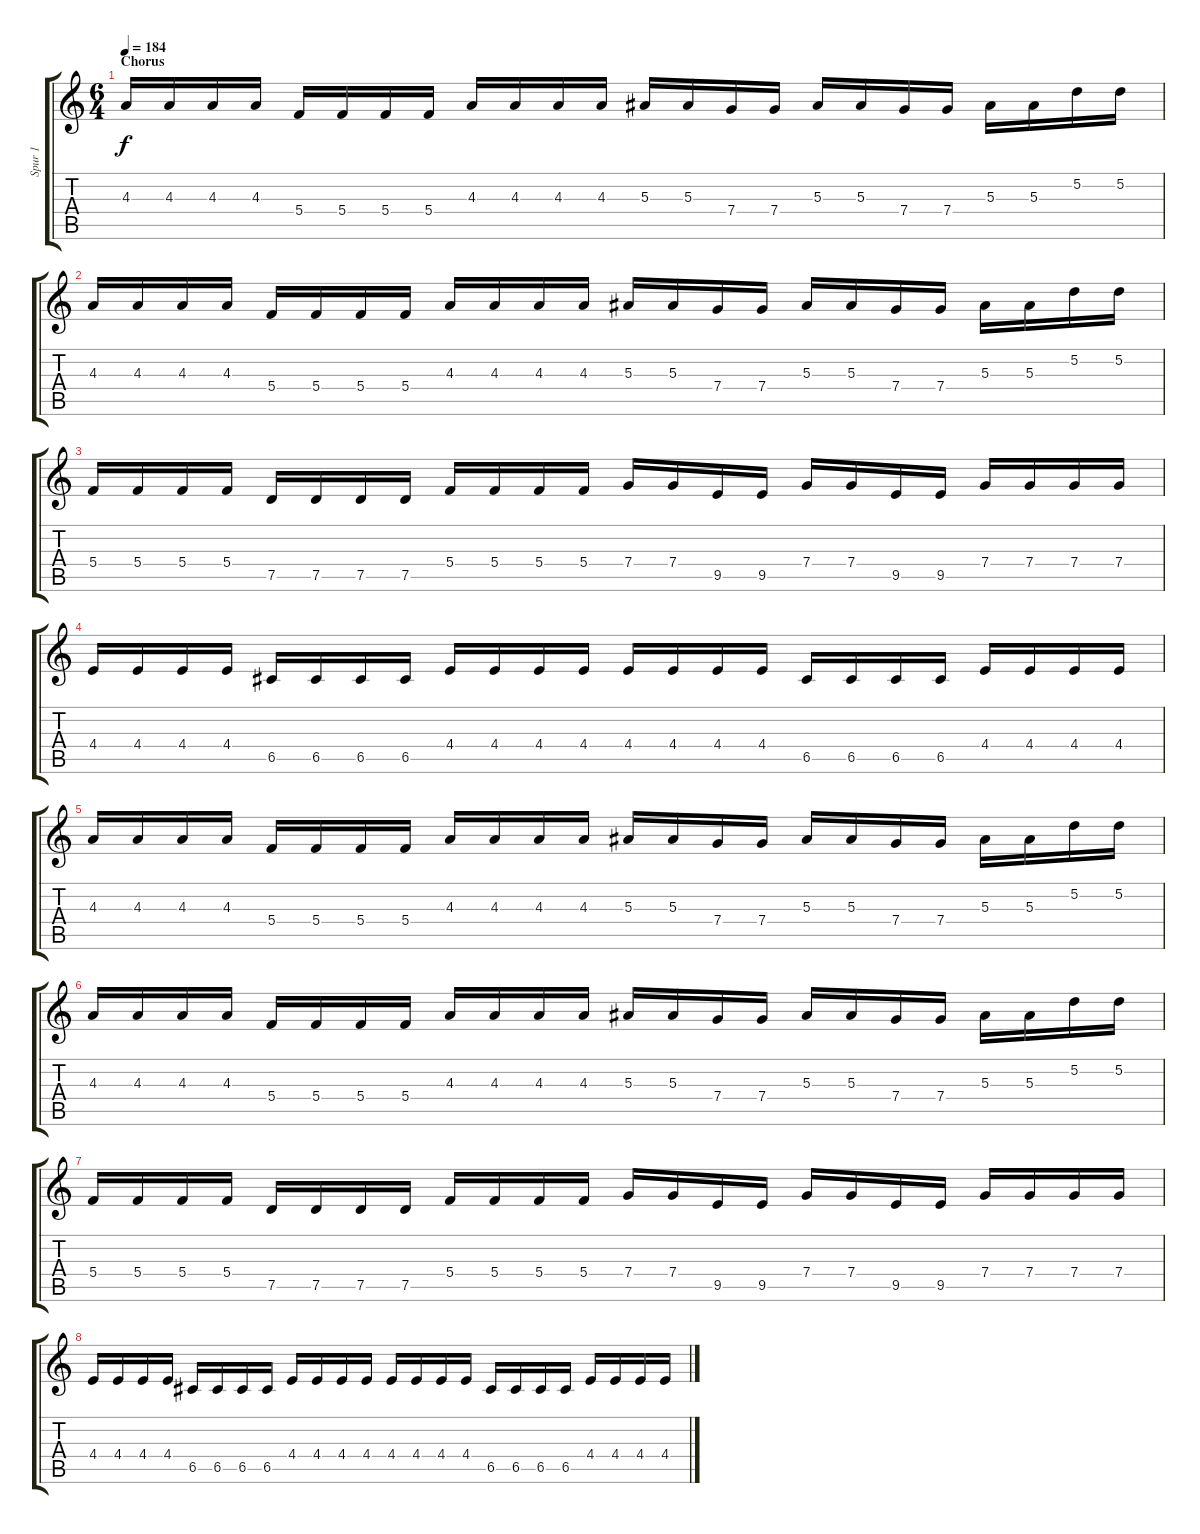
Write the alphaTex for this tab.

\track ("Spur 1" "Spur 1") {instrument distortionguitar}
\staff {score tabs}
\tuning (D4 A3 F3 C3 G2 D2) {hide}
\ts (6 4)
\section ("" "Chorus")
\tempo 184
\clef g2
\ks c
4.3.16{dy f} 4.3.16 4.3.16 4.3.16 5.4.16 5.4.16 5.4.16 5.4.16 4.3.16 4.3.16 4.3.16 4.3.16 5.3.16 5.3.16 7.4.16 7.4.16 5.3.16 5.3.16 7.4.16 7.4.16 5.3.16 5.3.16 5.2.16 5.2.16 |
4.3.16 4.3.16 4.3.16 4.3.16 5.4.16 5.4.16 5.4.16 5.4.16 4.3.16 4.3.16 4.3.16 4.3.16 5.3.16 5.3.16 7.4.16 7.4.16 5.3.16 5.3.16 7.4.16 7.4.16 5.3.16 5.3.16 5.2.16 5.2.16 |
5.4.16 5.4.16 5.4.16 5.4.16 7.5.16 7.5.16 7.5.16 7.5.16 5.4.16 5.4.16 5.4.16 5.4.16 7.4.16 7.4.16 9.5.16 9.5.16 7.4.16 7.4.16 9.5.16 9.5.16 7.4.16 7.4.16 7.4.16 7.4.16 |
4.4.16 4.4.16 4.4.16 4.4.16 6.5.16 6.5.16 6.5.16 6.5.16 4.4.16 4.4.16 4.4.16 4.4.16 4.4.16 4.4.16 4.4.16 4.4.16 6.5.16 6.5.16 6.5.16 6.5.16 4.4.16 4.4.16 4.4.16 4.4.16 |
4.3.16 4.3.16 4.3.16 4.3.16 5.4.16 5.4.16 5.4.16 5.4.16 4.3.16 4.3.16 4.3.16 4.3.16 5.3.16 5.3.16 7.4.16 7.4.16 5.3.16 5.3.16 7.4.16 7.4.16 5.3.16 5.3.16 5.2.16 5.2.16 |
4.3.16 4.3.16 4.3.16 4.3.16 5.4.16 5.4.16 5.4.16 5.4.16 4.3.16 4.3.16 4.3.16 4.3.16 5.3.16 5.3.16 7.4.16 7.4.16 5.3.16 5.3.16 7.4.16 7.4.16 5.3.16 5.3.16 5.2.16 5.2.16 |
5.4.16 5.4.16 5.4.16 5.4.16 7.5.16 7.5.16 7.5.16 7.5.16 5.4.16 5.4.16 5.4.16 5.4.16 7.4.16 7.4.16 9.5.16 9.5.16 7.4.16 7.4.16 9.5.16 9.5.16 7.4.16 7.4.16 7.4.16 7.4.16 |
4.4.16 4.4.16 4.4.16 4.4.16 6.5.16 6.5.16 6.5.16 6.5.16 4.4.16 4.4.16 4.4.16 4.4.16 4.4.16 4.4.16 4.4.16 4.4.16 6.5.16 6.5.16 6.5.16 6.5.16 4.4.16 4.4.16 4.4.16 4.4.16
